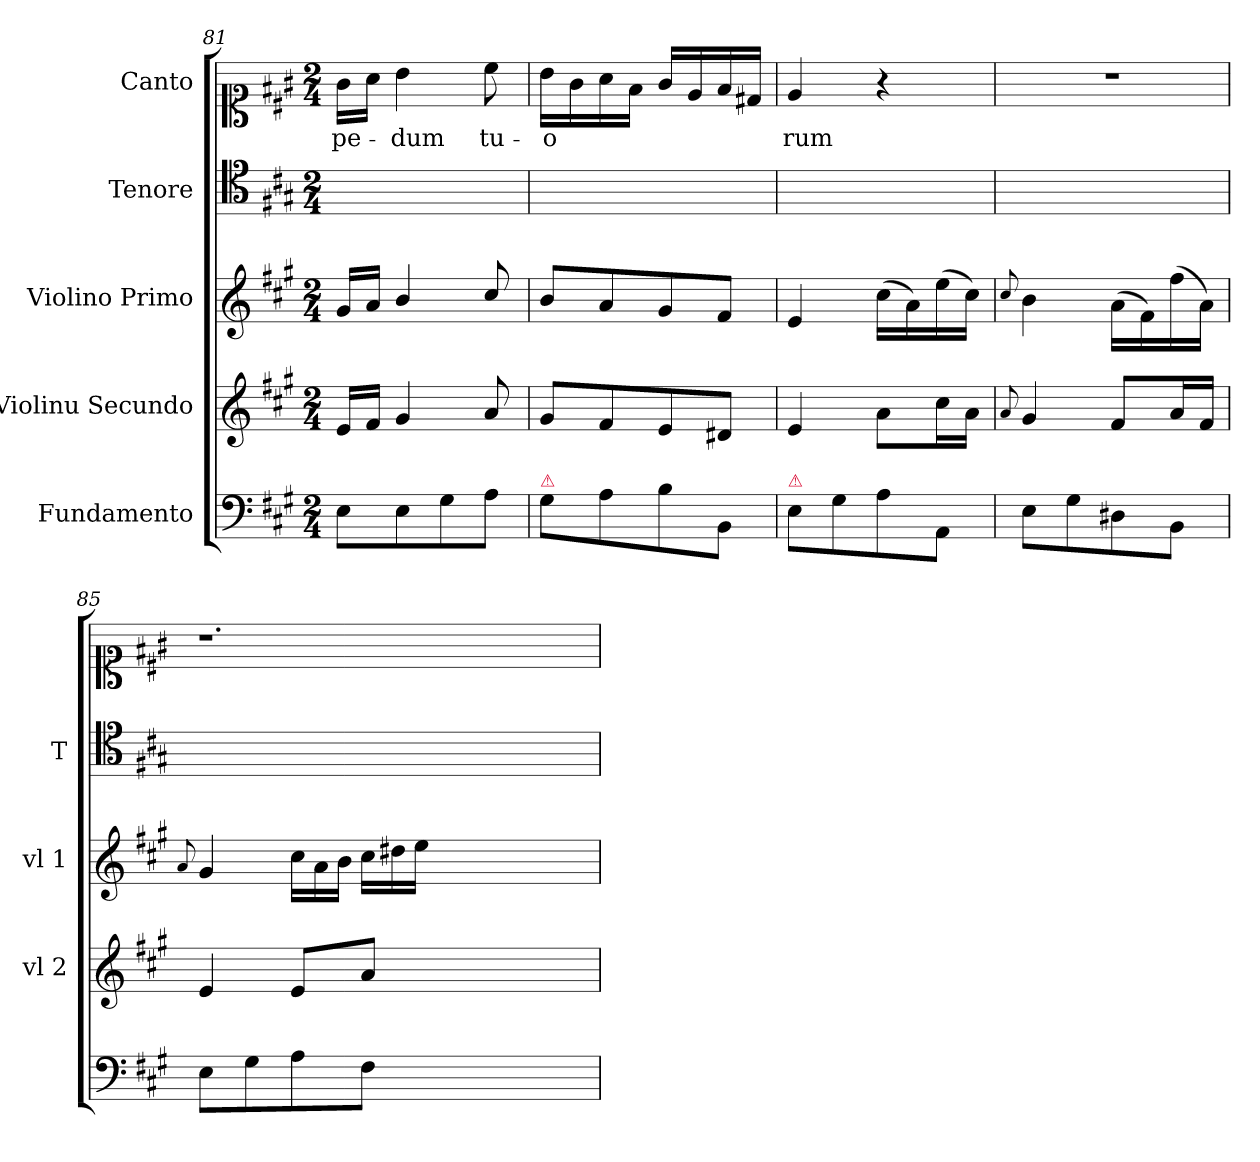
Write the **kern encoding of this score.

**kern	**kern	**kern	**kern	**kern	**text
*part5	*part4	*part3	*part2	*part1	*part1
*staff5	*staff4	*staff3	*staff2	*staff1	*staff1
*I"Fundamento	*I"Violinu Secundo	*I"Violino Primo	*I"Tenore	*I"Canto	*
*	*I'vl 2	*I'vl 1	*I'T	*	*
*clefF4	*clefG2	*clefG2	*clefC4	*clefC1	*
*k[f#c#g#]	*k[f#c#g#]	*k[f#c#g#]	*k[f#c#g#]	*k[f#c#g#]	*
*A:	*A:	*A:	*A:	*A:	*
*M2/4	*M2/4	*M2/4	*M2/4	*M2/4	*
=81	=81	=81	=81	=81	=81
8E\L	16e/LL	16g#/LL	2ryy	16g#\LL	pe-
.	16f#/JJ	16a/JJ	.	16a\JJ	.
8E\	4g#/	4b/	.	4b\	-dum
8G#\	.	.	.	.	.
8A\J	8a/	8cc#/	.	8cc#\	tu-
=82	=82	=82	=82	=82	=82
!LO:TX:a:color=crimson:t=⚠	!	!	!	!	!
8G#\L	8g#/L	8b/L	2ryy	16b\LL	-o
.	.	.	.	16g#\	.
8A\	8f#/	8a/	.	16a\	.
.	.	.	.	16f#\JJ	.
8B\	8e/	8g#/	.	16g#/LL	.
.	.	.	.	16e/	.
8BB/J	8d#X/J	8f#/J	.	16f#/	.
.	.	.	.	16d#X/JJ	.
=83	=83	=83	=83	=83	=83
!LO:TX:a:color=crimson:t=⚠	!	!	!	!	!
8E\L	4e/	4e/	2ryy	4e/	rum
8G#\	.	.	.	.	.
8A\	8a\L	(16cc#\LL	.	4r	.
.	.	16a\)	.	.	.
8AA/J	16cc#\L	(16ee\	.	.	.
.	16a\JJ	16cc#\JJ)	.	.	.
=84	=84	=84	=84	=84	=84
.	8qqa/	8qqcc#/	.	.	.
8E\L	4g#/	4b\	2ryy	2r	.
8G#\	.	.	.	.	.
8D#X\	8f#/L	(16a\LL	.	.	.
.	.	16f#\)	.	.	.
8BB\J	16a/L	(16ff#\	.	.	.
.	16f#/JJ	16a\JJ)	.	.	.
=85	=85	=85	=85	=85	=85
.	.	8qqa/	.	.	.
8E\L	4e/	4g#/	2ryy	1.r	.
8G#\	.	.	.	.	.
*	*	*Xtuplet	*	*	*
8A\	8e/L	24cc#\LL	.	.	.
.	.	24a\	.	.	.
.	.	24b\JJ	.	.	.
8F#\J	8a/J	24cc#\LL	.	.	.
.	.	24dd#X\	.	.	.
.	.	24ee\JJ	.	.	.
1ryy	1ryy	1ryy	1ryy	.	.
=	=	=	=	=	=
*-	*-	*-	*-	*-	*-
